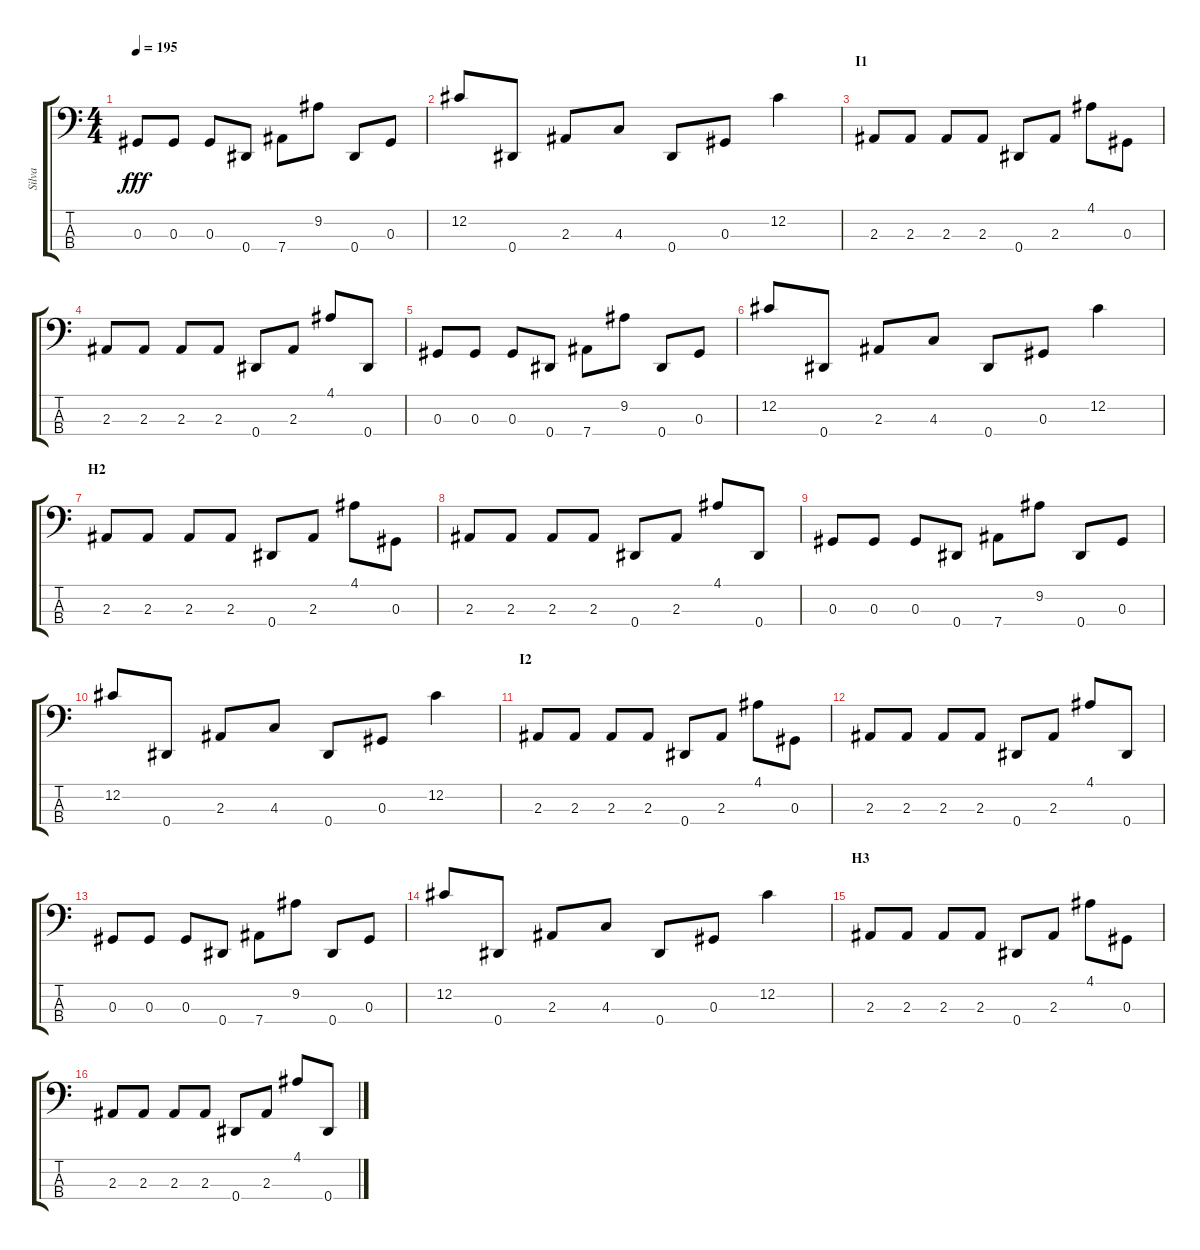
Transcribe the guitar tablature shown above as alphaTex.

\track ("Silva" "Silva") {instrument electricbassfinger}
\staff {score tabs}
\tuning (Gb2 Db2 Ab1 Eb1) {hide}
\ts (4 4)
\tempo 195
\clef f4
\ks c
0.3.8{dy fff} 0.3.8 0.3.8 0.4.8 7.4.8 9.2.8 0.4.8 0.3.8 |
12.2.8 0.4.8 2.3.8 4.3.8 0.4.8 0.3.8 12.2.4 |
\section ("" "I1")
2.3.8 2.3.8 2.3.8 2.3.8 0.4.8 2.3.8 4.1.8 0.3.8 |
2.3.8 2.3.8 2.3.8 2.3.8 0.4.8 2.3.8 4.1.8 0.4.8 |
0.3.8 0.3.8 0.3.8 0.4.8 7.4.8 9.2.8 0.4.8 0.3.8 |
12.2.8 0.4.8 2.3.8 4.3.8 0.4.8 0.3.8 12.2.4 |
\section ("" "H2")
2.3.8 2.3.8 2.3.8 2.3.8 0.4.8 2.3.8 4.1.8 0.3.8 |
2.3.8 2.3.8 2.3.8 2.3.8 0.4.8 2.3.8 4.1.8 0.4.8 |
0.3.8 0.3.8 0.3.8 0.4.8 7.4.8 9.2.8 0.4.8 0.3.8 |
12.2.8 0.4.8 2.3.8 4.3.8 0.4.8 0.3.8 12.2.4 |
\section ("" "I2")
2.3.8 2.3.8 2.3.8 2.3.8 0.4.8 2.3.8 4.1.8 0.3.8 |
2.3.8 2.3.8 2.3.8 2.3.8 0.4.8 2.3.8 4.1.8 0.4.8 |
0.3.8 0.3.8 0.3.8 0.4.8 7.4.8 9.2.8 0.4.8 0.3.8 |
12.2.8 0.4.8 2.3.8 4.3.8 0.4.8 0.3.8 12.2.4 |
\section ("" "H3")
2.3.8 2.3.8 2.3.8 2.3.8 0.4.8 2.3.8 4.1.8 0.3.8 |
2.3.8 2.3.8 2.3.8 2.3.8 0.4.8 2.3.8 4.1.8 0.4.8
